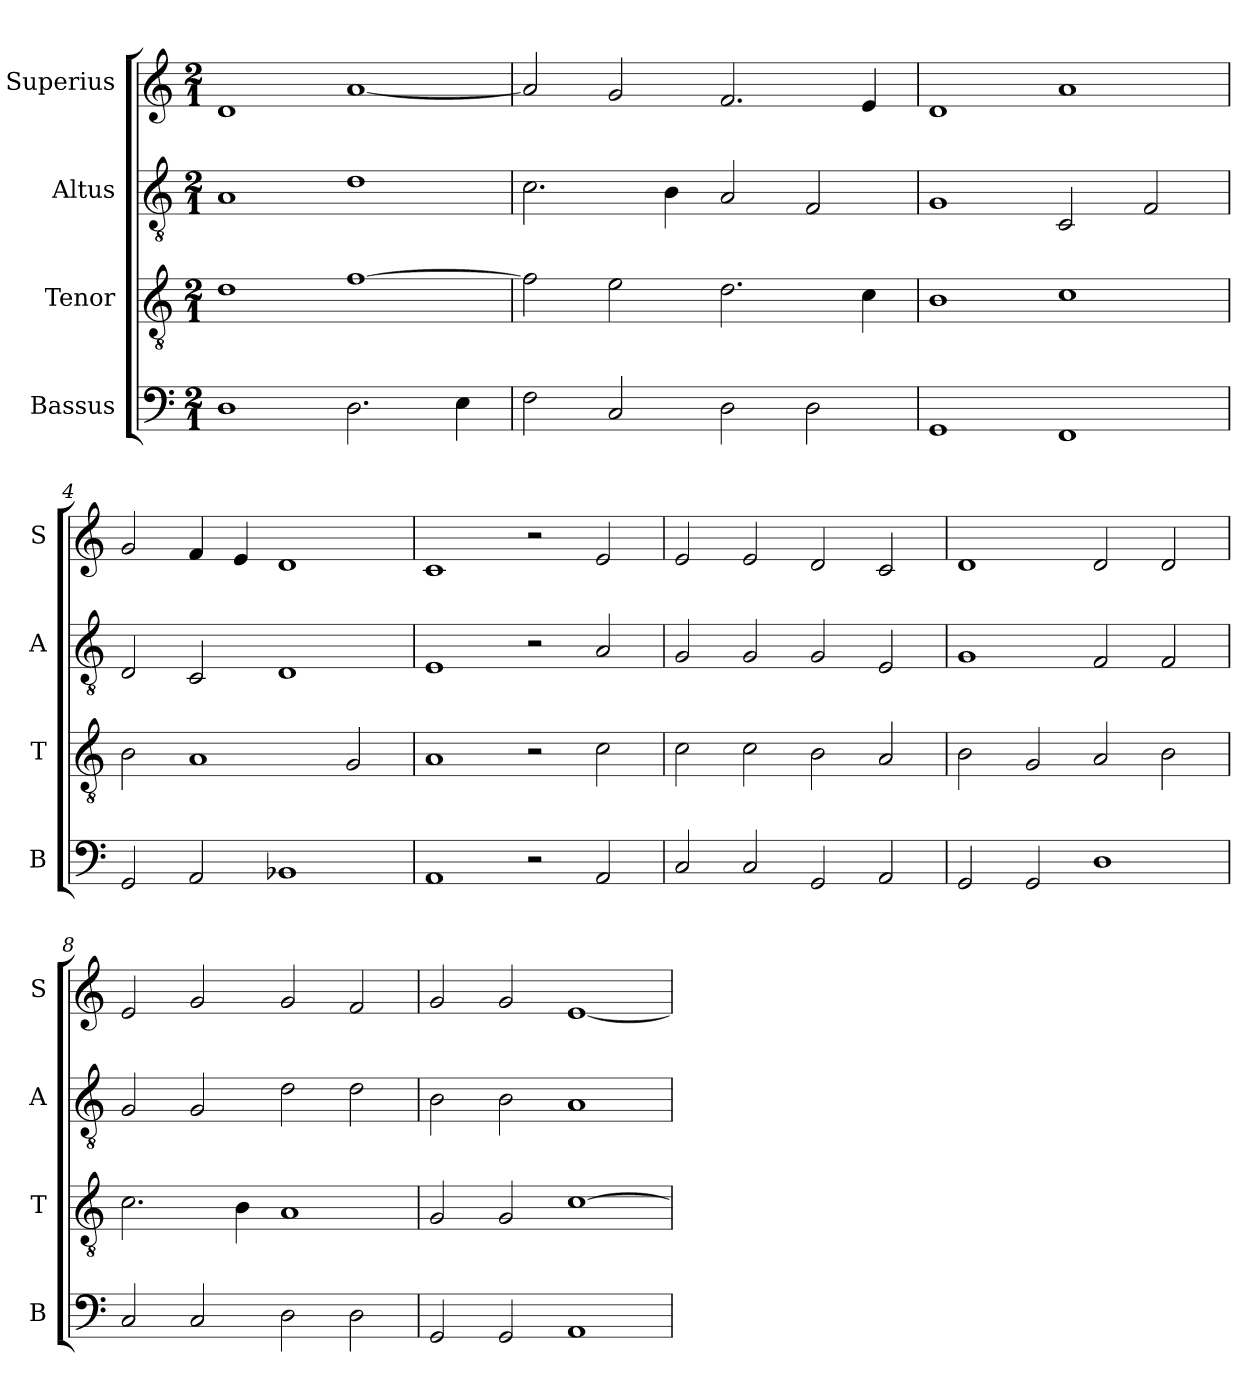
**kern	**kern	**kern	**kern
*part4	*part3	*part2	*part1
*staff4	*staff3	*staff2	*staff1
*I"Bassus	*I"Tenor	*I"Altus	*I"Superius
*I'B	*I'T	*I'A	*I'S
*clefF4	*clefGv2	*clefGv2	*clefG2
*k[]	*k[]	*k[]	*k[]
*C:	*C:	*C:	*C:
*M2/1	*M2/1	*M2/1	*M2/1
=1	=1	=1	=1
1D	1d	1A	1d
2.D	[1f	1d	[1a
4E	.	.	.
=2	=2	=2	=2
2F	2f]	2.c	2a]
2C	2e	.	2g
.	.	4B	.
2D	2.d	2A	2.f
2D	.	2F	.
.	4c	.	4e
=3	=3	=3	=3
1GG	1B	1G	1d
1FF	1c	2C	1a
.	.	2F	.
=4	=4	=4	=4
2GG	2B	2D	2g
2AA	1A	2C	4f
.	.	.	4e
1BB-X	.	1D	1d
.	2G	.	.
=5	=5	=5	=5
1AA	1A	1E	1c
2r	2r	2r	2r
2AA	2c	2A	2e
=6	=6	=6	=6
2C	2c	2G	2e
2C	2c	2G	2e
2GG	2B	2G	2d
2AA	2A	2E	2c
=7	=7	=7	=7
2GG	2B	1G	1d
2GG	2G	.	.
1D	2A	2F	2d
.	2B	2F	2d
=8	=8	=8	=8
2C	2.c	2G	2e
2C	.	2G	2g
.	4B	.	.
2D	1A	2d	2g
2D	.	2d	2f
=9	=9	=9	=9
2GG	2G	2B	2g
2GG	2G	2B	2g
1AA	[1c	1A	[1e
=	=	=	=
*-	*-	*-	*-
